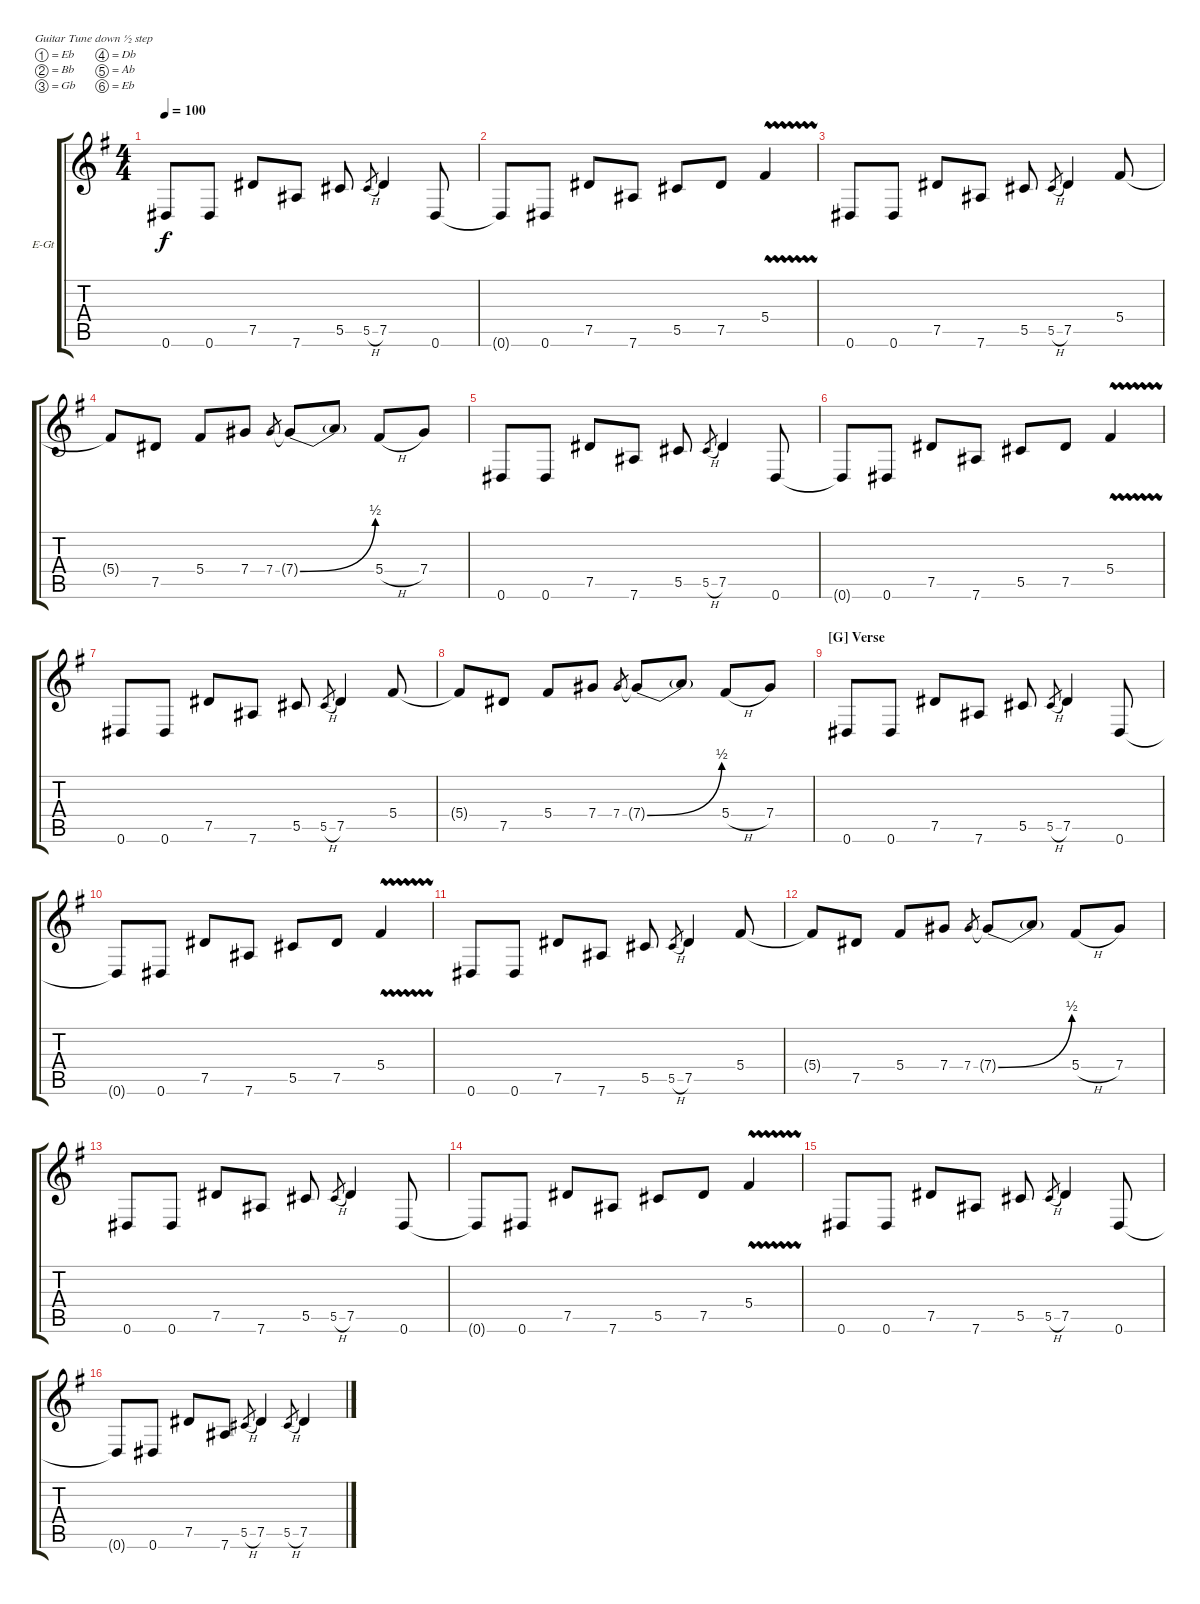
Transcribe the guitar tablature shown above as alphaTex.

\bracketExtendMode groupsimilarinstruments
\firstSystemTrackNameOrientation horizontal
\otherSystemsTrackNameOrientation horizontal
\track ("Gt 1" "E-Gt") {instrument distortionguitar}
\staff {score tabs}
\tuning (Eb4 Bb3 Gb3 Db3 Ab2 Eb2)
\ts (4 4)
\tempo 100
\clef g2
\scale
1.05549
\ks g
0.6.8{dy f} 0.6.8 7.5.8 7.6.8 5.5.8 5.5{h}.8{gr} 7.5.4 0.6.8 |
\scale
0.944515 0.6{t}.8 0.6.8 7.5.8 7.6.8 5.5.8 7.5.8 5.4{vw}.4 |
\scale
1.05549 0.6.8 0.6.8 7.5.8 7.6.8 5.5.8 5.5{h}.8{gr} 7.5.4 5.4.8 |
\scale
0.944515 5.4{t}.8 7.5.8 5.4.8 7.4.8 7.4.8{gr} 7.4{be (bend 0 0 15.6 2) t}.8 7.4{t}.8 5.4{h}.8 7.4.8 |
\scale
1.05549 0.6.8 0.6.8 7.5.8 7.6.8 5.5.8 5.5{h}.8{gr} 7.5.4 0.6.8 |
\scale
0.944515 0.6{t}.8 0.6.8 7.5.8 7.6.8 5.5.8 7.5.8 5.4{vw}.4 |
\scale
1.05549 0.6.8 0.6.8 7.5.8 7.6.8 5.5.8 5.5{h}.8{gr} 7.5.4 5.4.8 |
\scale
0.944515 5.4{t}.8 7.5.8 5.4.8 7.4.8 7.4.8{gr} 7.4{be (bend 0 0 15.6 2) t}.8 7.4{t}.8 5.4{h}.8 7.4.8 |
\section ("G" "Verse")
\scale
1.05549 0.6.8 0.6.8 7.5.8 7.6.8 5.5.8 5.5{h}.8{gr} 7.5.4 0.6.8 |
\scale
0.944515 0.6{t}.8 0.6.8 7.5.8 7.6.8 5.5.8 7.5.8 5.4{vw}.4 |
\scale
1.05549 0.6.8 0.6.8 7.5.8 7.6.8 5.5.8 5.5{h}.8{gr} 7.5.4 5.4.8 |
\scale
0.944515 5.4{t}.8 7.5.8 5.4.8 7.4.8 7.4.8{gr} 7.4{be (bend 0 0 15.6 2) t}.8 7.4{t}.8 5.4{h}.8 7.4.8 |
\scale
1.05549 0.6.8 0.6.8 7.5.8 7.6.8 5.5.8 5.5{h}.8{gr} 7.5.4 0.6.8 |
\scale
0.944515 0.6{t}.8 0.6.8 7.5.8 7.6.8 5.5.8 7.5.8 5.4{vw}.4 |
\scale
1.05549 0.6.8 0.6.8 7.5.8 7.6.8 5.5.8 5.5{h}.8{gr} 7.5.4 0.6.8 |
\scale
0.944515 0.6{t}.8 0.6.8 7.5.8 7.6.8 5.5{h}.8{gr} 7.5.4 5.5{h}.8{gr} 7.5.4
